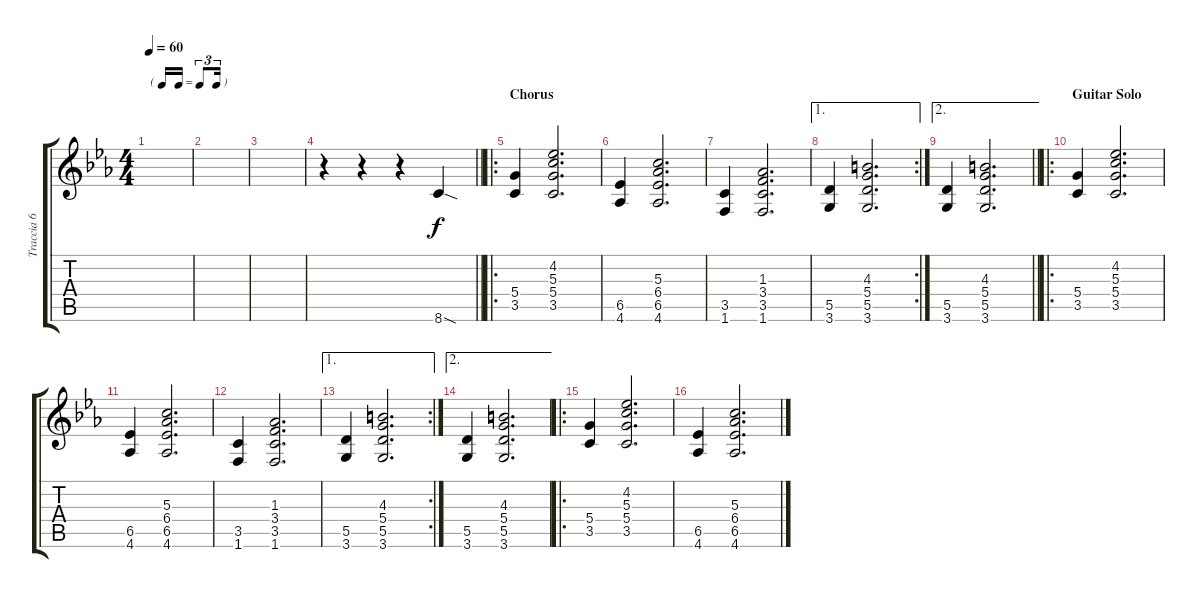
\track ("Traccia 6" "Traccia 6") {instrument overdrivenguitar}
\staff {score tabs}
\tuning (E4 B3 G3 D3 A2 E2) {hide}
\ts (4 4)
\tf triplet16th
\tempo 60
\clef g2
\ks cminor
|
|
|
\barLineRight lightlight
r.4 r.4 r.4 8.6{sod}.4 |
\ro
\section ("" "Chorus")
(5.4 3.5).4 (4.2 5.3 5.4 3.5).2{d} |
(6.5 4.6).4 (5.3 6.4 6.5 4.6).2{d} |
(3.5 1.6).4 (1.3 3.4 3.5 1.6).2{d} |
\ae 1
\rc 2
(5.5 3.6).4 (4.3 5.4 5.5 3.6).2{d} |
\ae 2
\barLineRight lightlight
(5.5 3.6).4 (4.3 5.4 5.5 3.6).2{d} |
\ro
\section ("" "Guitar Solo")
(5.4 3.5).4 (4.2 5.3 5.4 3.5).2{d} |
(6.5 4.6).4 (5.3 6.4 6.5 4.6).2{d} |
(3.5 1.6).4 (1.3 3.4 3.5 1.6).2{d} |
\ae 1
\rc 2
(5.5 3.6).4 (4.3 5.4 5.5 3.6).2{d} |
\ae 2
(5.5 3.6).4 (4.3 5.4 5.5 3.6).2{d} |
\ro
(5.4 3.5).4 (4.2 5.3 5.4 3.5).2{d} |
(6.5 4.6).4 (5.3 6.4 6.5 4.6).2{d}
